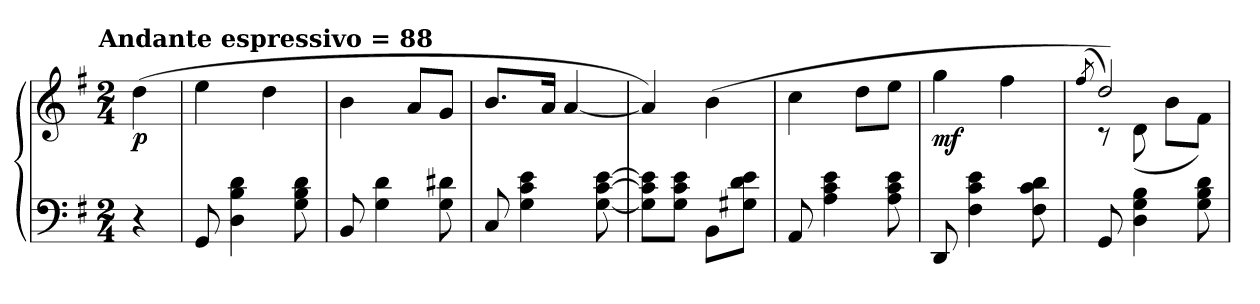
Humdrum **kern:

**kern	**kern	**dynam
*part1	*part1	*part1
*staff2	*staff1	*staff1/2
*clefF4	*clefG2	*
*k[f#]	*k[f#]	*
!!LO:TX:omd:t=Andante espressivo  = 88
*M2/4	*M2/4	*
*MM88	*MM88	*
=	=	=
!	!	!LO:DY:b
4r	(>4dd\	p
=1	=1	=1
8GG/	4ee\	.
4D\ 4B\ 4d\	.	.
.	4dd\	.
8G\ 8B\ 8d\	.	.
=2	=2	=2
8BB/	4b\	.
4G\ 4d\	.	.
.	8a/L	.
8G\ 8d#X\	8g/J	.
=3	=3	=3
8C/	8.b/L	.
4G\ 4c\ 4e\	.	.
.	16a/Jk	.
.	[4a/	.
[8G\ [8c\ [8e\	.	.
=4	=4	=4
8G]\ 8c]\ 8e]\L	4a/])	.
8G\ 8c\ 8e\J	.	.
8BB\L	(>4b\	.
8G#X\ 8d\ 8e\J	.	.
=5	=5	=5
8AA/	4cc\	.
4A\ 4c\ 4e\	.	.
.	8dd\L	.
8A\ 8c\ 8e\	8ee\J	.
=6	=6	=6
!	!	!LO:DY:b
8DD/	4gg\	mf
4F#\ 4c\ 4e\	.	.
.	4ff#\	.
8F#\ 8c\ 8d\	.	.
=7	=7	=7
.	(>8qff#/	.
*	*^	*
8GG/	2dd/))	8r	.
4D\ 4G\ 4B\	.	(<8d\	.
.	.	8b\L	.
8G\ 8B\ 8d\	.	8f#\J)	.
*	*v	*v	*
=	=	=
*-	*-	*-
